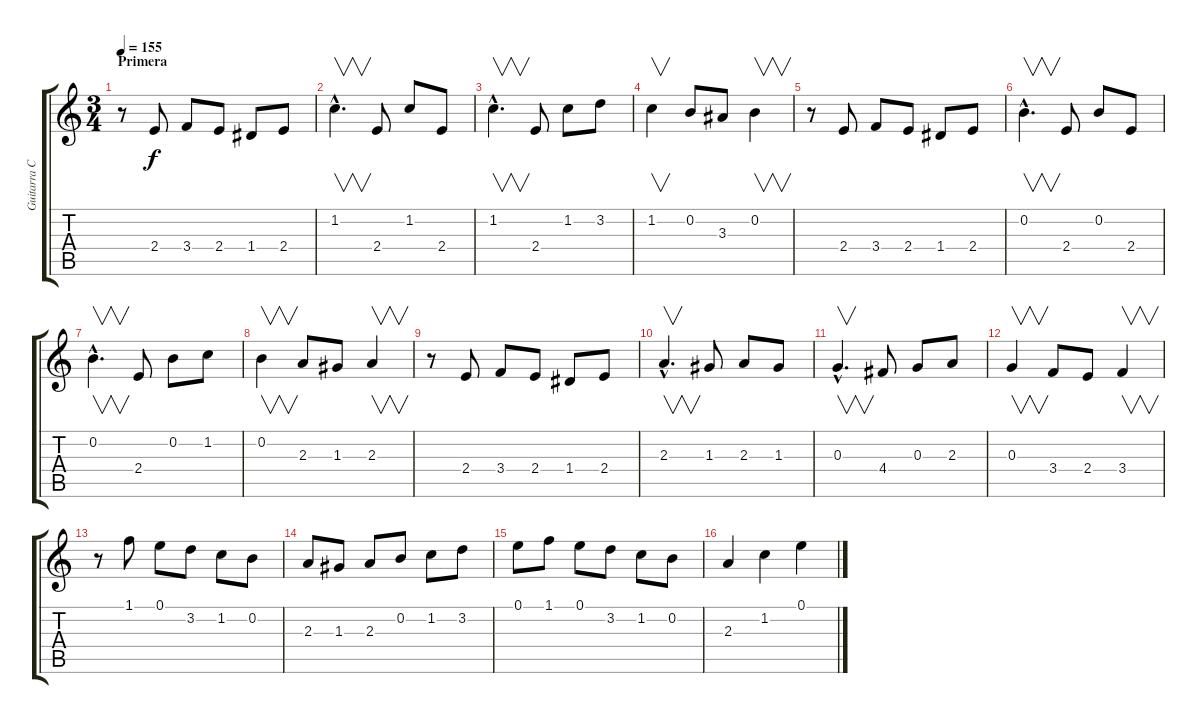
\track ("Guitarra Clásica" "Guitarra C") {instrument acousticguitarnylon}
\staff {score tabs}
\tuning (E4 B3 G3 D3 A2 E2) {hide}
\ts (3 4)
\section ("" "Primera")
\tempo 155
\clef g2
\ks c
r.8{dy f instrument acousticguitarnylon} 2.4.8 3.4.8 2.4.8 1.4.8 2.4.8 |
1.2{hac}.4{v d} 2.4.8 1.2.8 2.4.8 |
1.2{hac}.4{v d} 2.4.8 1.2.8 3.2.8 |
1.2.4{v} 0.2.8 3.3.8 0.2.4{v} |
r.8 2.4.8 3.4.8 2.4.8 1.4.8 2.4.8 |
0.2{hac}.4{v d} 2.4.8 0.2.8 2.4.8 |
0.2{hac}.4{v d} 2.4.8 0.2.8 1.2.8 |
0.2.4{v} 2.3.8 1.3.8 2.3.4{v} |
r.8 2.4.8 3.4.8 2.4.8 1.4.8 2.4.8 |
2.3{hac}.4{v d} 1.3.8 2.3.8 1.3.8 |
0.3{hac}.4{v d} 4.4.8 0.3.8 2.3.8 |
0.3.4{v} 3.4.8 2.4.8 3.4.4{v} |
r.8 1.1.8 0.1.8 3.2.8 1.2.8 0.2.8 |
2.3.8 1.3.8 2.3.8 0.2.8 1.2.8 3.2.8 |
0.1.8 1.1.8 0.1.8 3.2.8 1.2.8 0.2.8 |
2.3.4 1.2.4 0.1.4
